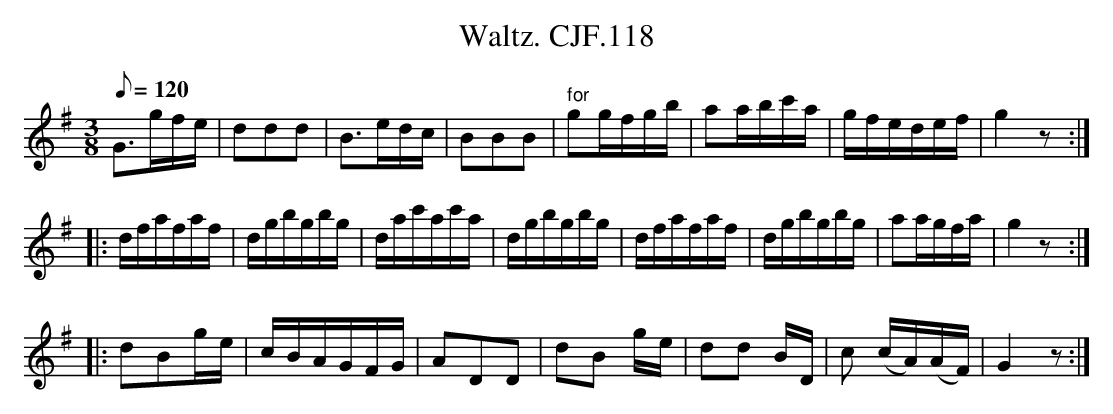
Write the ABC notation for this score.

X:1
T:Waltz. CJF.118
M:3/8
L:1/16
Q:1/8=120
K:G
G3gfe|d2d2d2|B3edc|B2B2B2|" for"g2gfgb|\
a2abc'a|gfedef|g4z2:|
|:dfafaf|dgbgbg|dac'ac'a|dgbgbg|\
dfafaf|dgbgbg|a2agfa|g4z2:|
|:d2B2ge|cBAGFG|A2D2D2|d2B2 ge|\
d2d2 BD|c2 (cA)(AF)|G4z2:|
